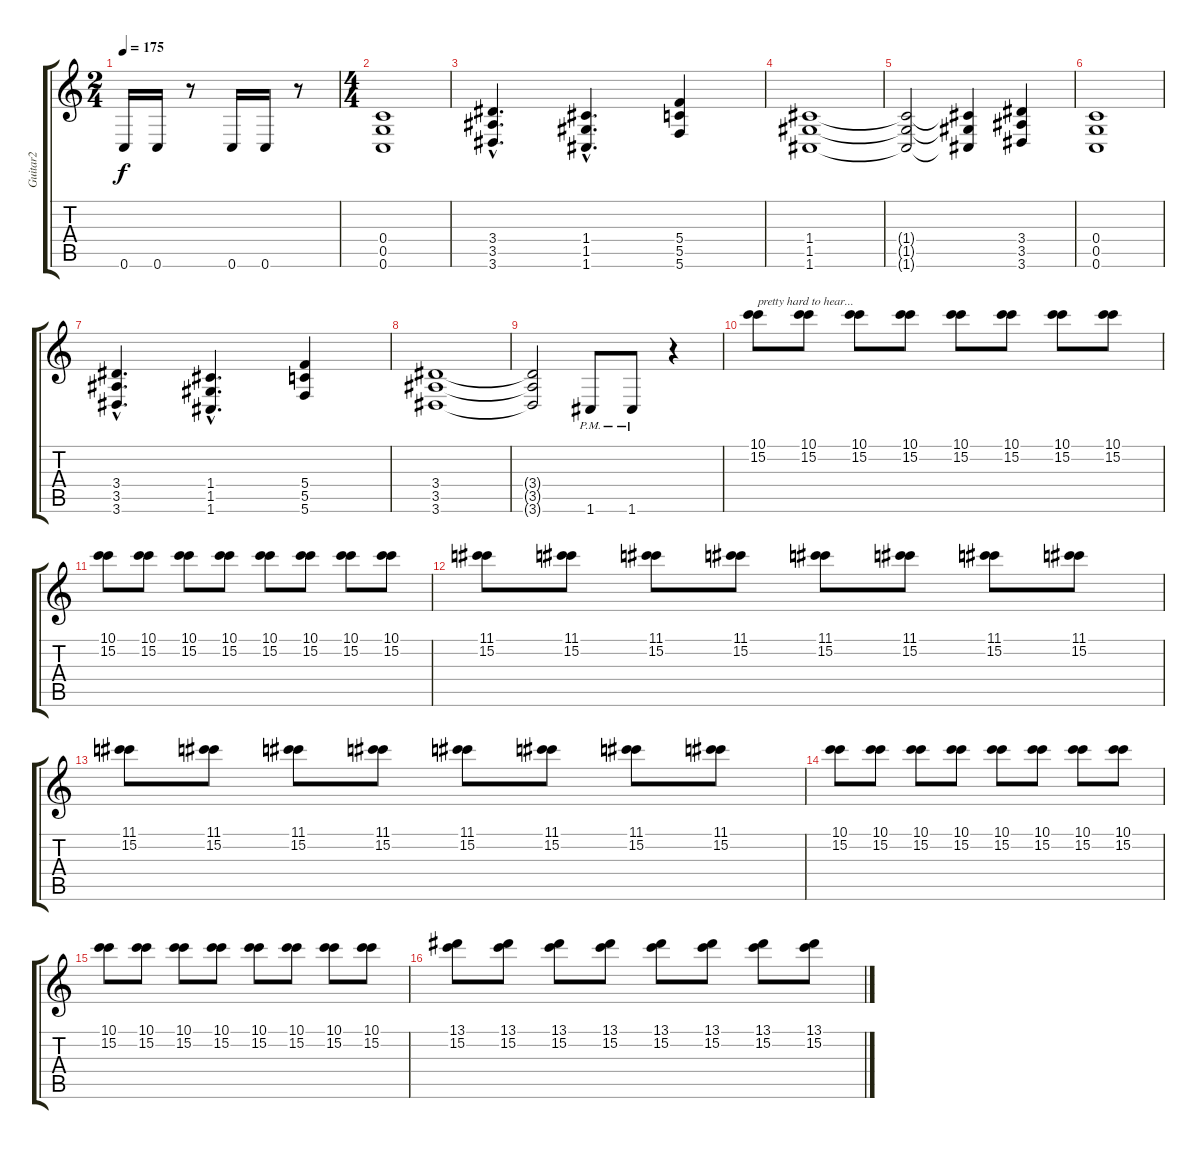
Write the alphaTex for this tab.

\track ("Guitar2" "Guitar2") {instrument distortionguitar}
\staff {score tabs}
\tuning (D4 A3 F3 C3 G2 C2) {hide}
\ts (2 4)
\tempo 175
\clef g2
\ks c
0.6.16{dy f instrument distortionguitar} 0.6.16 r.8 0.6.16 0.6.16 r.8 |
\ts (4 4)
(0.4 0.5 0.6).1 |
(3.4{hac} 3.5{hac} 3.6{hac}).4{d} (1.4{hac} 1.5{hac} 1.6{hac}).4{d} (5.4 5.5 5.6).4 |
(1.4 1.5 1.6).1 |
(1.4{t} 1.5{t} 1.6{t}).2 (1.4{t} 1.5{t} 1.6{t}).4 (3.4 3.5 3.6).4 |
(0.4 0.5 0.6).1 |
(3.4{hac} 3.5{hac} 3.6{hac}).4{d} (1.4{hac} 1.5{hac} 1.6{hac}).4{d} (5.4 5.5 5.6).4 |
(3.4 3.5 3.6).1 |
(3.4{t} 3.5{t} 3.6{t}).2 1.6{pm}.8 1.6{pm}.8 r.4 |
(10.1 15.2).8{txt "pretty hard to hear..." volume 10 instrument overdrivenguitar} (10.1 15.2).8 (10.1 15.2).8 (10.1 15.2).8 (10.1 15.2).8 (10.1 15.2).8 (10.1 15.2).8 (10.1 15.2).8 |
(10.1 15.2).8 (10.1 15.2).8 (10.1 15.2).8 (10.1 15.2).8 (10.1 15.2).8 (10.1 15.2).8 (10.1 15.2).8 (10.1 15.2).8 |
(11.1 15.2).8 (11.1 15.2).8 (11.1 15.2).8 (11.1 15.2).8 (11.1 15.2).8 (11.1 15.2).8 (11.1 15.2).8 (11.1 15.2).8 |
(11.1 15.2).8 (11.1 15.2).8 (11.1 15.2).8 (11.1 15.2).8 (11.1 15.2).8 (11.1 15.2).8 (11.1 15.2).8 (11.1 15.2).8 |
(10.1 15.2).8 (10.1 15.2).8 (10.1 15.2).8 (10.1 15.2).8 (10.1 15.2).8 (10.1 15.2).8 (10.1 15.2).8 (10.1 15.2).8 |
(10.1 15.2).8 (10.1 15.2).8 (10.1 15.2).8 (10.1 15.2).8 (10.1 15.2).8 (10.1 15.2).8 (10.1 15.2).8 (10.1 15.2).8 |
(13.1 15.2).8 (13.1 15.2).8 (13.1 15.2).8 (13.1 15.2).8 (13.1 15.2).8 (13.1 15.2).8 (13.1 15.2).8 (13.1 15.2).8
